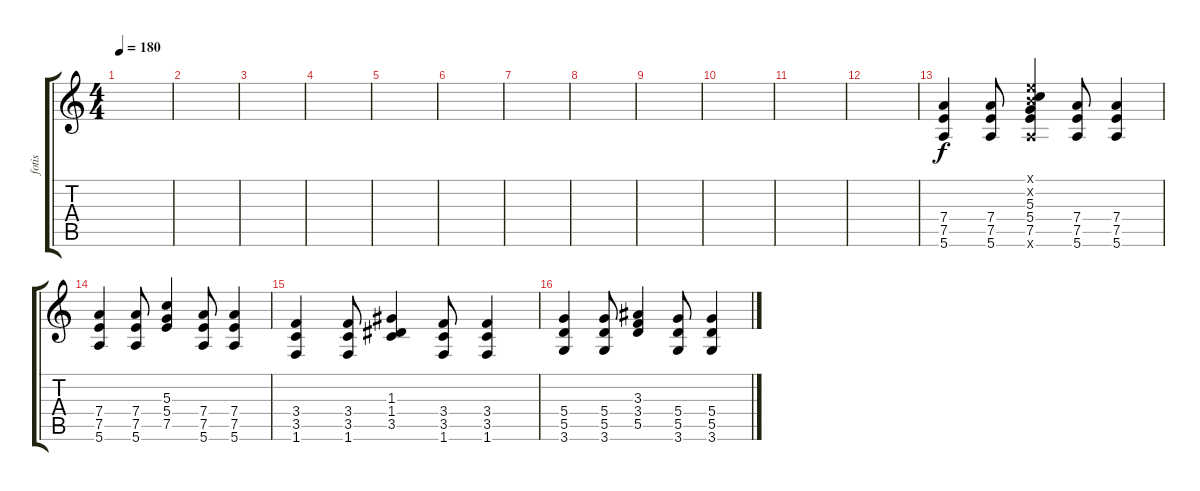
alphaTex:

\track ("fotis" "fotis") {instrument acousticguitarsteel}
\staff {score tabs}
\tuning (E4 B3 G3 D3 A2 E2) {hide}
\ts (4 4)
\tempo 180
\clef g2
\ks c
|
|
|
|
|
|
|
|
|
|
|
|
(7.4 7.5 5.6).4 (7.4 7.5 5.6).8 (0.1{x} 0.2{x} 5.3 5.4 7.5 5.6{x}).4 (7.4 7.5 5.6).8 (7.4 7.5 5.6).4 |
(7.4 7.5 5.6).4 (7.4 7.5 5.6).8 (5.3 5.4 7.5).4 (7.4 7.5 5.6).8 (7.4 7.5 5.6).4 |
(3.4 3.5 1.6).4 (3.4 3.5 1.6).8 (1.3 1.4 3.5).4 (3.4 3.5 1.6).8 (3.4 3.5 1.6).4 |
(5.4 5.5 3.6).4 (5.4 5.5 3.6).8 (3.3 3.4 5.5).4 (5.4 5.5 3.6).8 (5.4 5.5 3.6).4
